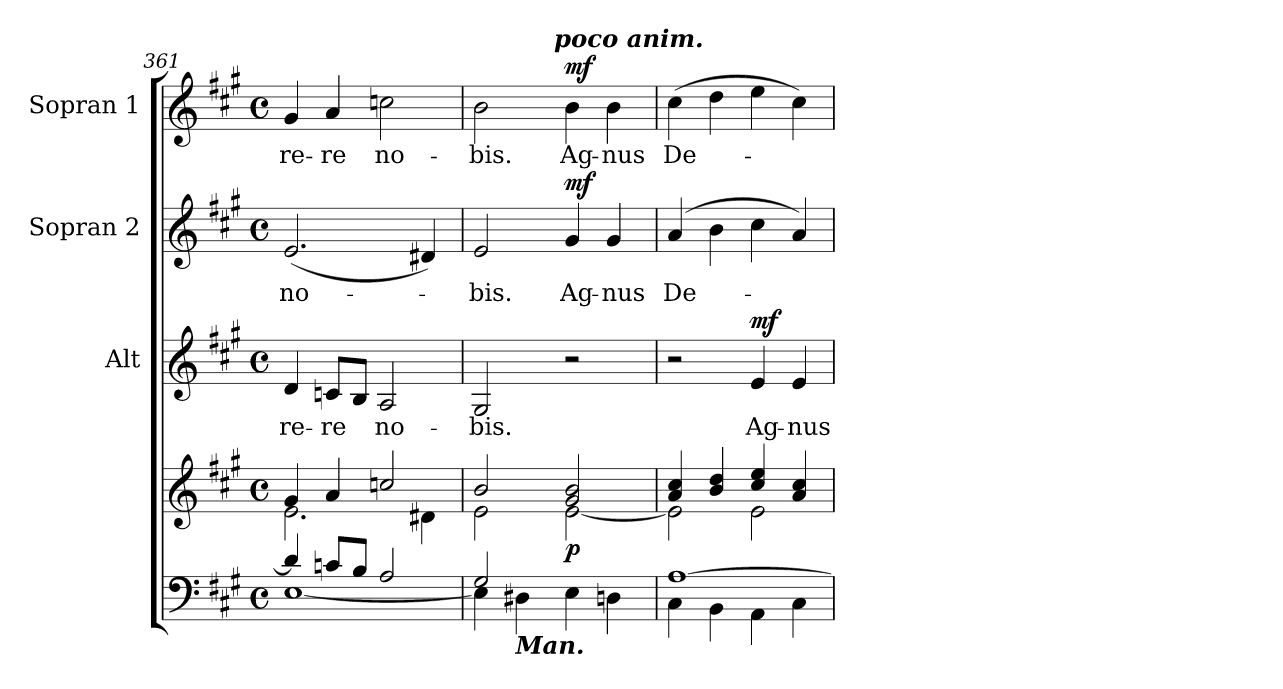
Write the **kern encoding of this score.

**kern	**kern	**dynam	**kern	**text	**dynam	**kern	**text	**dynam	**kern	**text	**dynam
*part4	*part4	*part4	*part3	*part3	*part3	*part2	*part2	*part2	*part1	*part1	*part1
*staff5	*staff4	*staff4/5	*staff3	*staff3	*staff3	*staff2	*staff2	*staff2	*staff1	*staff1	*staff1
*	*	*	*I"Alt	*	*	*I"Sopran 2	*	*	*I"Sopran 1	*	*
*	*	*	*I'A.	*	*	*I'S. 2	*	*	*I'S. 1	*	*
*clefF4	*clefG2	*	*clefG2	*	*	*clefG2	*	*	*clefG2	*	*
*k[f#c#g#]	*k[f#c#g#]	*	*k[f#c#g#]	*	*	*k[f#c#g#]	*	*	*k[f#c#g#]	*	*
*A:	*A:	*	*A:	*	*	*A:	*	*	*A:	*	*
*M4/4	*M4/4	*	*M4/4	*	*	*M4/4	*	*	*M4/4	*	*
*met(c)	*met(c)	*	*met(c)	*	*	*met(c)	*	*	*met(c)	*	*
=361	=361	=361	=361	=361	=361	=361	=361	=361	=361	=361	=361
*^	*^	*	*	*	*	*	*	*	*	*	*
!	!	!	!	!	!	!LO:LY:b	!	!	!LO:LY:b	!	!	!LO:LY:b	!
4d/]	[<1E	4g#/	2.e\	.	4d/	-re-	.	(<2.e/	no-	.	4g#/	-re-	.
!	!	!	!	!	!	!LO:LY:b	!	!	!	!	!	!LO:LY:b	!
8cn/L	.	4a/	.	.	8cn/L	-re	.	.	.	.	4a/	-re	.
8B/J	.	.	.	.	8B/J	.	.	.	.	.	.	.	.
!	!	!	!	!	!	!LO:LY:b	!	!	!	!	!	!LO:LY:b	!
2A/	.	2ccn/	.	.	2A/	no-	.	.	.	.	2ccn\	no-	.
.	.	.	4d#X\	.	.	.	.	4d#X/)	.	.	.	.	.
=362	=362	=362	=362	=362	=362	=362	=362	=362	=362	=362	=362	=362	=362
!	!	!	!	!	!	!LO:LY:b	!	!	!LO:LY:b	!	!	!LO:LY:b	!
*	*	*	*	*	*	*	*	*	*	*	*^	*	*
2G#/	4E\]	2b/	2e\	.	2G#/	-bis.	.	2e/	-bis.	.	2b\	4...ryy	-bis.	.
!	!LO:TX:b:Bi:t=Man.	!	!	!	!	!	!	!	!	!	!	!	!	!
.	4D#X\	.	.	.	.	.	.	.	.	.	.	.	.	.
!	!	!	!	!	!	!	!	!	!	!	!	!LO:TX:a:Bi:t=poco anim.	!	!
.	.	.	.	.	.	.	.	.	.	.	.	2ryy	.	.
!	!	!	!	!LO:DY:b	!	!	!	!	!LO:LY:b	!LO:DY:a	!	!	!LO:LY:b	!LO:DY:b
2ryy	4E\	2g#/ 2b/	[<2e\	p	2r	.	.	4g#/	Ag-	mf	4b\	.	Ag-	mf
!	!	!	!	!	!	!	!	!	!LO:LY:b	!	!	!	!LO:LY:b	!
.	4Dn\	.	.	.	.	.	.	4g#/	-nus	.	4b\	.	-nus	.
.	.	.	.	.	.	.	.	.	.	.	.	32ryy	.	.
=363	=363	=363	=363	=363	=363	=363	=363	=363	=363	=363	=363	=363	=363	=363
!	!	!	!	!	!	!	!	!	!LO:LY:b	!	!	!	!LO:LY:b	!
*	*	*	*	*	*	*	*	*	*	*	*v	*v	*	*
[>1A	4C#\	4a/ 4cc#/	2e\]	.	2r	.	.	(4a/	De-	.	(>4cc#\	De-	.
.	4BB\	4b/ 4dd/	.	.	.	.	.	4b\	.	.	4dd\	.	.
!	!	!	!	!	!	!LO:LY:b	!LO:DY:a	!	!	!	!	!	!
.	4AA\	4cc#/ 4ee/	2e\	.	4e/	Ag-	mf	4cc#\	.	.	4ee\	.	.
!	!	!	!	!	!	!LO:LY:b	!	!	!	!	!	!	!
.	4C#\	4a/ 4cc#/	.	.	4e/	-nus	.	4a/)	.	.	4cc#\)	.	.
*v	*v	*	*	*	*	*	*	*	*	*	*	*	*
*	*v	*v	*	*	*	*	*	*	*	*	*	*
=	=	=	=	=	=	=	=	=	=	=	=
*-	*-	*-	*-	*-	*-	*-	*-	*-	*-	*-	*-
